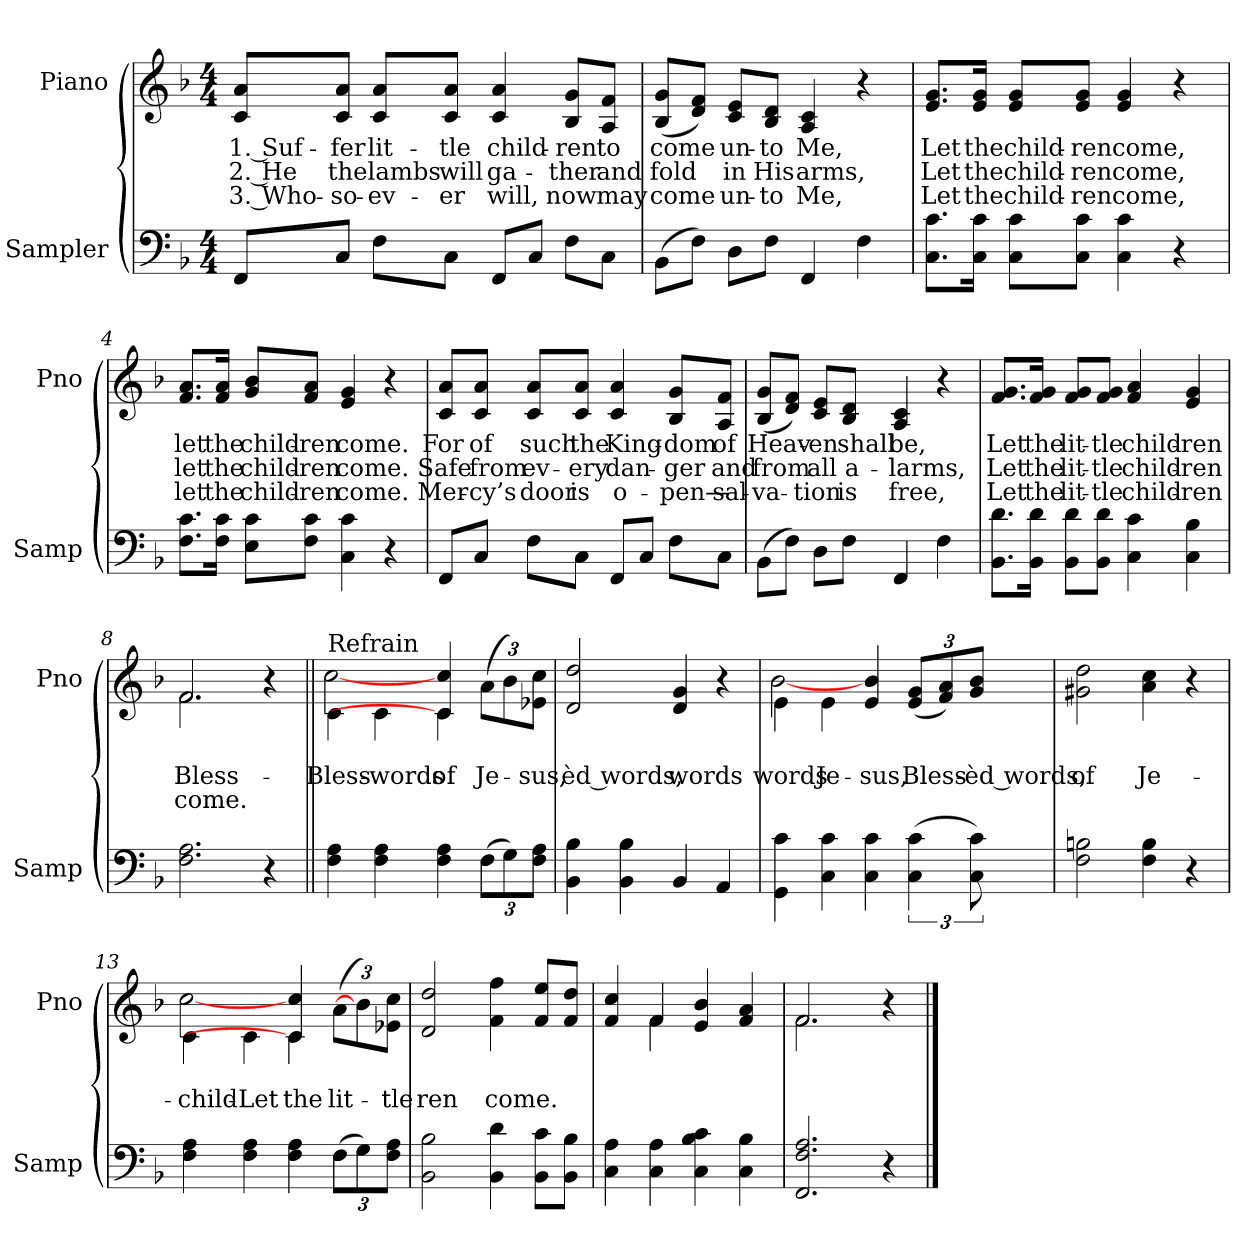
**kern	**kern	**text	**text	**text
*part2	*part1	*part1	*part1	*part1
*staff2	*staff1	*staff1	*staff1	*staff1
*I"Sampler	*I"Piano	*	*	*
*I'Samp	*I'Pno	*	*	*
*clefF4	*clefG2	*	*	*
*k[b-]	*k[b-]	*	*	*
*F:	*F:	*	*	*
*M4/4	*M4/4	*	*	*
=1	=1	=1	=1	=1
8FF/L	8c/ 8a/L	1. Suf-	2. He	3. Who-
8C/J	8c/ 8a/J	-fer	the	-so-
8F\L	8c/ 8a/L	lit-	lambs	-ev-
8C\J	8c/ 8a/J	-tle	will	-er
8FF/L	4c 4a	child-	ga-	will,
8C/J	.	.	.	.
8F\L	8B-/ 8g/L	-ren	-ther	now
8C\J	8A/ 8f/J	to	and	may
=2	=2	=2	=2	=2
(8BB-\L	(8B-/ 8g/L	come	fold	come
8F\J)	8d/ 8f/J)	.	.	.
8D\L	8c/ 8e/L	un-	in	un-
8F\J	8B-/ 8d/J	-to	His	-to
4FF	4A 4c	Me,	arms,	Me,
4F	4r	.	.	.
=3	=3	=3	=3	=3
8.C\ 8.c\L	8.e/ 8.g/L	Let	Let	Let
16C\ 16c\Jk	16e/ 16g/Jk	the	the	the
8C\ 8c\L	8e/ 8g/L	child-	child-	child-
8C\ 8c\J	8e/ 8g/J	-ren	-ren	-ren
4C 4c	4e 4g	come,	come,	come,
4r	4r	.	.	.
=4	=4	=4	=4	=4
8.F\ 8.c\L	8.f/ 8.a/L	let	let	let
16F\ 16c\Jk	16f/ 16a/Jk	the	the	the
8E\ 8c\L	8g/ 8b-/L	child-	child-	child-
8F\ 8c\J	8f/ 8a/J	-ren	-ren	-ren
4C 4c	4e 4g	come.	come.	come.
4r	4r	.	.	.
=5	=5	=5	=5	=5
8FF/L	8c/ 8a/L	For	Safe	Mer-
8C/J	8c/ 8a/J	of	from	-cy’s
8F\L	8c/ 8a/L	such	ev-	door
8C\J	8c/ 8a/J	the	-ery	is
8FF/L	4c 4a	King-	dan-	o-
8C/J	.	.	.	.
8F\L	8B-/ 8g/L	-dom	-ger	-pen—
8C\J	8A/ 8f/J	of	and	sal-
=6	=6	=6	=6	=6
(8BB-\L	(8B-/ 8g/L	Heav-	from	-va-
8F\J)	8d/ 8f/J)	.	.	.
8D\L	8c/ 8e/L	-en	all	-tion
8F\J	8B-/ 8d/J	shall	a-	is
4FF	4A 4c	be,	-larms,	free,
4F	4r	.	.	.
=7	=7	=7	=7	=7
8.BB-\ 8.d\L	8.f/ 8.g/L	Let	Let	Let
16BB-\ 16d\Jk	16f/ 16g/Jk	the	the	the
8BB-\ 8d\L	8f/ 8g/L	lit-	lit-	lit-
8BB-\ 8d\J	8f/ 8g/J	-tle	-tle	-tle
4C\ 4c\	4f 4a	child-	child-	child-
4C\ 4B-\	4e 4g	-ren	-ren	-ren
=8	=8	=8	=8	=8
*	*^	*	*	*
2.F\ 2.A\	2.f/	2.f	.	Bless-	come.
4r	4r	4ryy	.	.	.
=9||	=9||	=9||	=9||	=9||	=9||
*^	*	*	*	*	*
!	!	!LO:TX:t=Refrain	!	!	!	!
4F 4A	2.ryy	4c\	[2cc	.	Bless-	.
4F 4A	.	4c\	.	.	words	.
4F 4A	.	4c 4cc	4c]	.	of	.
(12F\L	4F	(12a\L	4ryy	.	Je-	.
12G\)	.	12b-\)	.	.	.	.
12F\ 12A\J	.	12e-X\ 12cc\J	.	.	-sus,	.
*v	*v	*	*	*	*	*
*	*v	*v	*	*	*
=10	=10	=10	=10	=10
4BB- 4B-	2d 2dd	.	-èd words,	.
4BB- 4B-	.	.	.	.
4BB-	4d 4g	.	words	.
4AA	4r	.	.	.
=11	=11	=11	=11	=11
*	*^	*	*	*
4GG 4c	4e\	[2b-	.	words	.
4C 4c	4e\	.	.	Je-	.
4C 4c	4e 4b-	2ryy	.	-sus,	.
(6C 6c	(12e/ 12g/L	.	.	Bless-	.
.	12f/ 12a/)	.	.	.	.
12C 12c)	12g/ 12b-/J	.	.	-èd words,	.
*	*v	*v	*	*	*
=12	=12	=12	=12	=12
2F 2Bn	2g#X 2dd	.	of	.
4F 4B	4a 4cc	.	Je-	.
4r	4r	.	.	.
=13	=13	=13	=13	=13
*^	*^	*	*	*
4F 4A	2.ryy	4c\	[2cc	.	child-	.
4F 4A	.	4c\	.	.	Let	.
4F 4A	.	4c 4cc	4c]	.	the	.
(12F\L	4F	(12a\L	4ryy	.	lit-	.
12G\)	.	12b-\])	.	.	.	.
12F\ 12A\J	.	12e-X\ 12cc\J	.	.	-tle	.
*v	*v	*	*	*	*	*
*	*v	*v	*	*	*
=14	=14	=14	=14	=14
2BB- 2B-	2d 2dd	.	-ren	.
4BB- 4d	4f 4ff	.	come.	.
8BB-\ 8c\L	8f/ 8ee/L	.	.	.
8BB-\ 8B-\J	8f/ 8dd/J	.	.	.
=15	=15	=15	=15	=15
*	*^	*	*	*
4C 4A	4f 4cc	4ryy	.	.	.
4C 4A	4f/	4f	.	.	.
4C 4B- 4c	4e 4b-	2ryy	.	.	.
4C 4B-	4f 4a	.	.	.	.
=16	=16	=16	=16	=16	=16
2.FF 2.F 2.A	2.f/	2.f	.	.	.
4r	4r	4ryy	.	.	.
*	*v	*v	*	*	*
==	==	==	==	==
*-	*-	*-	*-	*-
